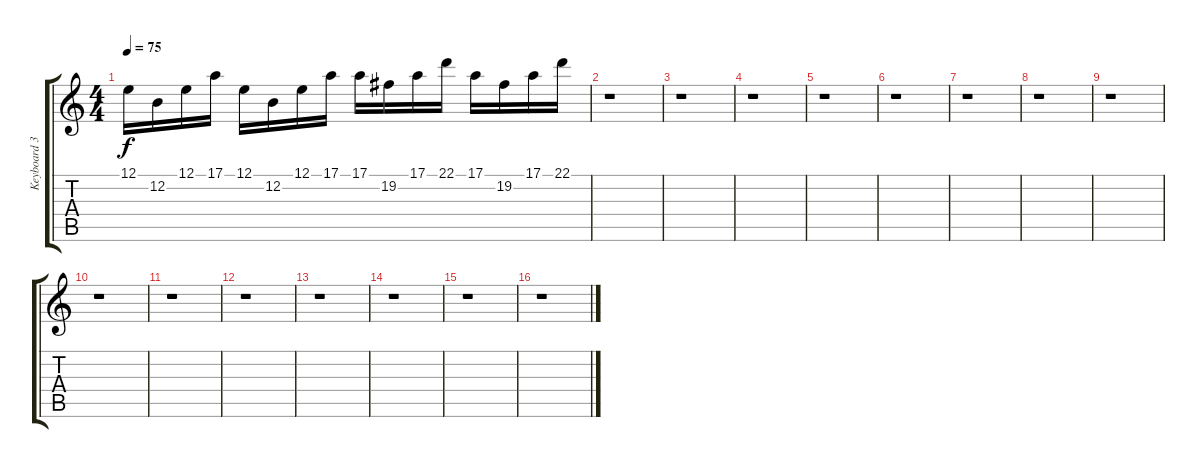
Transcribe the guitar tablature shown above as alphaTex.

\track ("Keyboard 3." "Keyboard 3") {instrument pad1newage}
\staff {score tabs}
\tuning (E4 B3 G3 D3 A2 E2) {hide}
\ts (4 4)
\tempo 75
\clef g2
\ks c
12.1.16{dy f} 12.2.16 12.1.16 17.1.16 12.1.16 12.2.16 12.1.16 17.1.16 17.1.16 19.2.16 17.1.16 22.1.16 17.1.16 19.2.16 17.1.16 22.1.16 |
r.1 |
r.1 |
r.1 |
r.1 |
r.1 |
r.1 |
r.1 |
r.1 |
r.1 |
r.1 |
r.1 |
r.1 |
r.1 |
r.1 |
r.1
